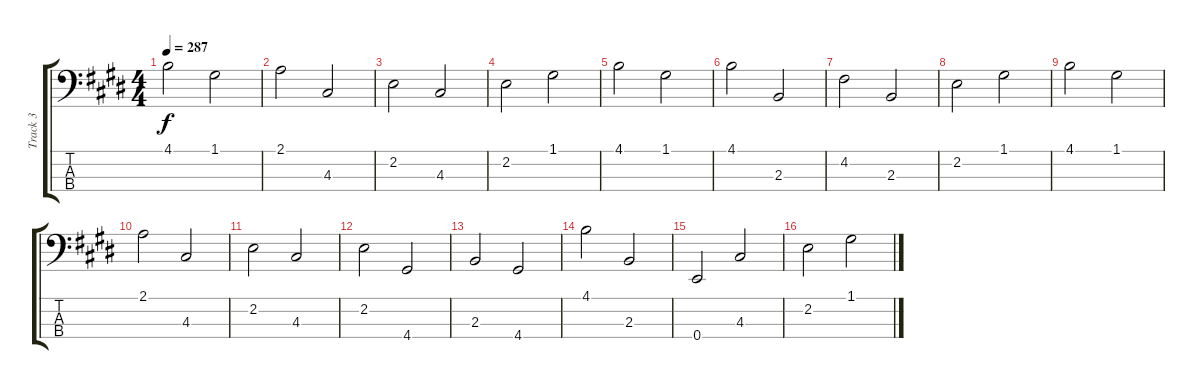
\track ("Track 3" "Track 3") {instrument electricbassfinger}
\staff {score tabs}
\tuning (G2 D2 A1 E1) {hide}
\ts (4 4)
\tempo 287
\clef f4
\ks c#minor
4.1.2{dy f} 1.1.2 |
2.1.2 4.3.2 |
2.2.2 4.3.2 |
2.2.2 1.1.2 |
4.1.2 1.1.2 |
4.1.2 2.3.2 |
4.2.2 2.3.2 |
2.2.2 1.1.2 |
4.1.2 1.1.2 |
2.1.2 4.3.2 |
2.2.2 4.3.2 |
2.2.2 4.4.2 |
2.3.2 4.4.2 |
4.1.2 2.3.2 |
0.4.2 4.3.2 |
2.2.2 1.1.2
